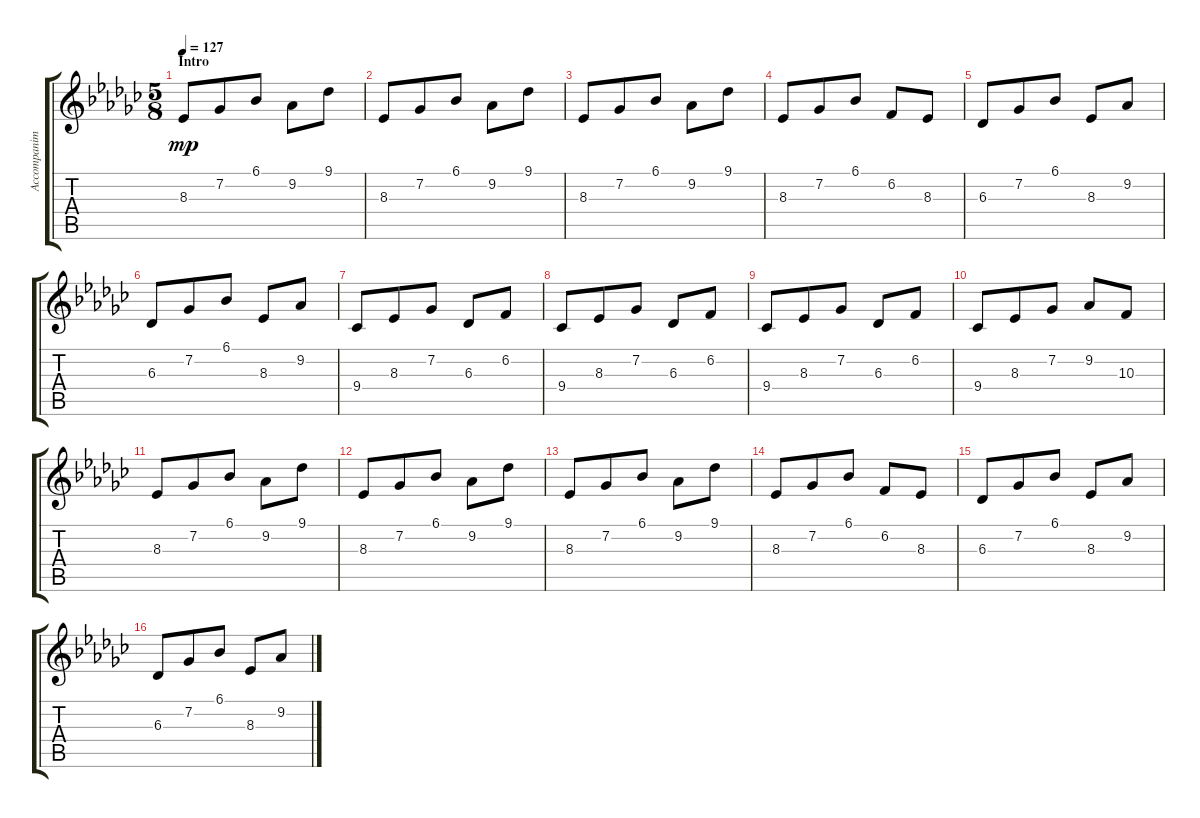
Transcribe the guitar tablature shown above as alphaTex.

\track ("Accompaniment" "Accompanim") {instrument pad1newage}
\staff {score tabs}
\tuning (E4 B3 G3 D3 A2 E2) {hide}
\ts (5 8)
\section ("" "Intro")
\tempo 127
\clef g2
\ks ebminor
8.3.8{dy mp instrument pad1newage} 7.2.8 6.1.8 9.2.8 9.1.8 |
8.3.8 7.2.8 6.1.8 9.2.8 9.1.8 |
8.3.8 7.2.8 6.1.8 9.2.8 9.1.8 |
8.3.8 7.2.8 6.1.8 6.2.8 8.3.8 |
6.3.8 7.2.8 6.1.8 8.3.8 9.2.8 |
6.3.8 7.2.8 6.1.8 8.3.8 9.2.8 |
9.4.8 8.3.8 7.2.8 6.3.8 6.2.8 |
9.4.8 8.3.8 7.2.8 6.3.8 6.2.8 |
9.4.8 8.3.8 7.2.8 6.3.8 6.2.8 |
9.4.8 8.3.8 7.2.8 9.2.8 10.3.8 |
8.3.8 7.2.8 6.1.8 9.2.8 9.1.8 |
8.3.8 7.2.8 6.1.8 9.2.8 9.1.8 |
8.3.8 7.2.8 6.1.8 9.2.8 9.1.8 |
8.3.8 7.2.8 6.1.8 6.2.8 8.3.8 |
6.3.8 7.2.8 6.1.8 8.3.8 9.2.8 |
6.3.8 7.2.8 6.1.8 8.3.8 9.2.8
